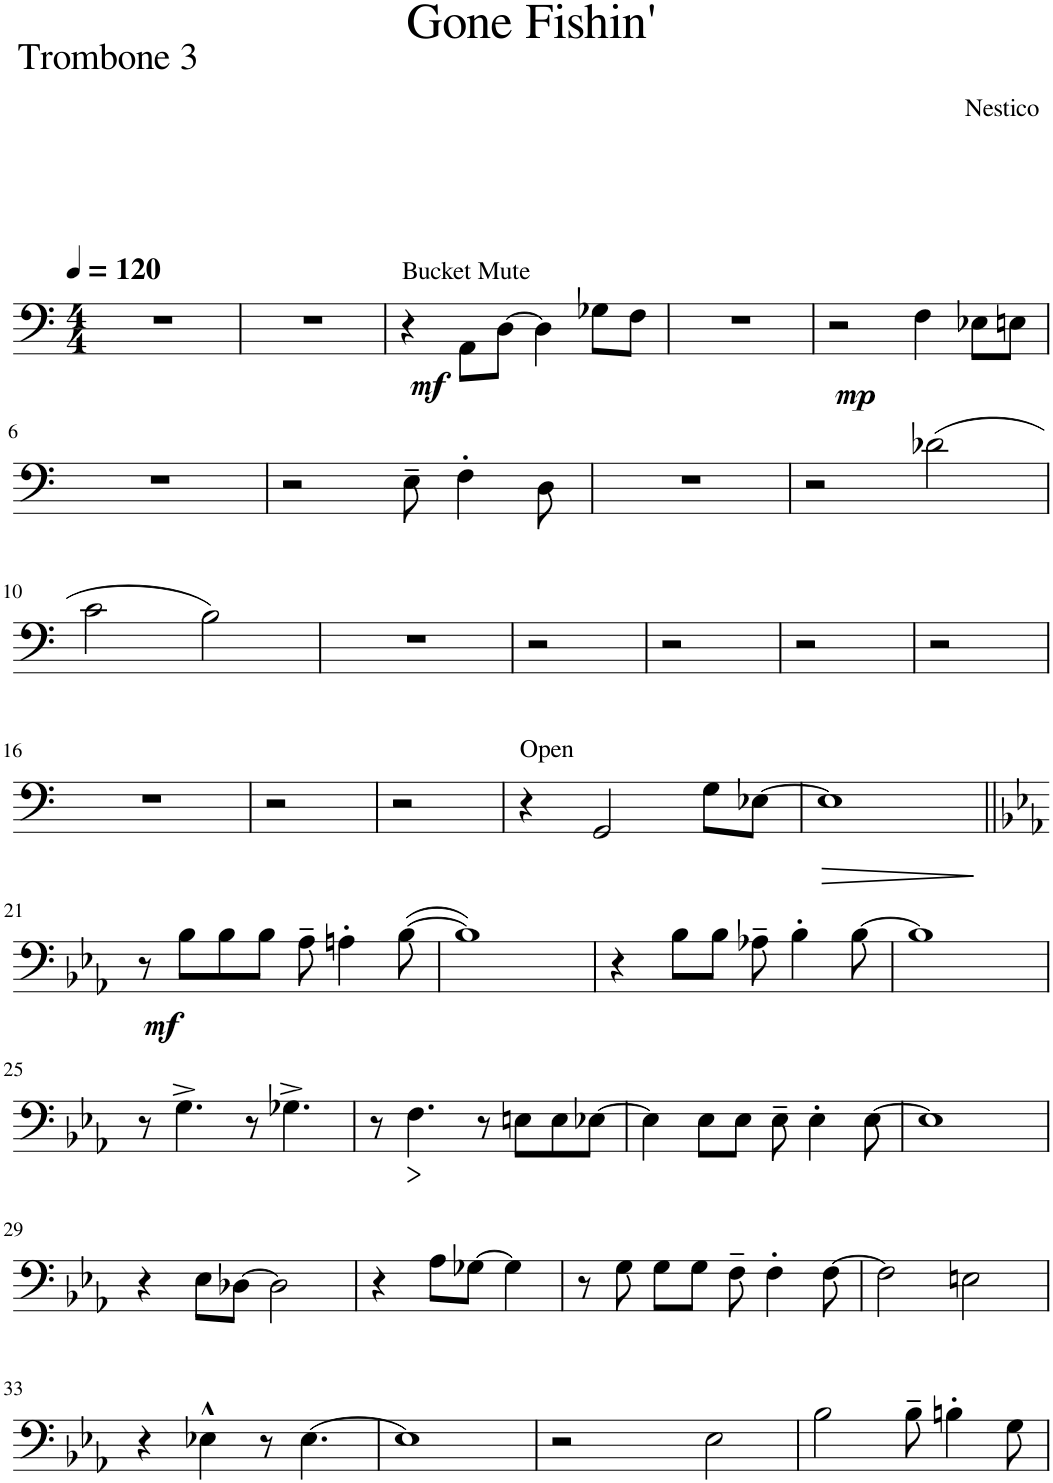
**kern	**dynam
*part1	*part1
*staff1	*staff1
*I"Trombone	*
*I'Tbn.	*
*clefF4	*
*k[]	*
*M4/4	*
*MM120	*
=1	=1
1r	.
=2	=2
1r	.
=3	=3
!LO:TX:a:t=Bucket Mute	!
!	!LO:DY:b
4r	mf
8AA\L	.
[8D\J	.
4D\]	.
8G-X\L	.
8F\J	.
=4	=4
1r	.
=5	=5
*^	*
2r	8ryy	.
!	!	!LO:DY:b
.	2..ryy	mp
4F\	.	.
8E-X\L	.	.
8En\J	.	.
*v	*v	*
!!LO:LB:g=z
=6	=6
1r	.
=7	=7
2r	.
8E~\	.
4F'\	.
8D\	.
=8	=8
1r	.
=9	=9
2r	.
(2d-X\	.
!!LO:LB:g=z
=10	=10
2c\	.
2B\)	.
=11	=11
1r	.
=12	=12
2r	.
=13	=13
2r	.
=14	=14
2r	.
=15	=15
2r	.
!!LO:LB:g=z
=16	=16
1r	.
=17	=17
2r	.
=18	=18
2r	.
=19	=19
!LO:TX:a:t=Open	!
4r	.
2GG/	.
8G\L	.
[8E-X\J	.
=20	=20
!	!LO:HP:b
1E-]	>
.	]
!!LO:LB:g=z
=21||	=21||
*k[b-e-a-]	*
!	!LO:DY:b
8r	mf
8B-\L	.
8B-\	.
8B-\J	.
8A-~\	.
4An'\	.
([8B-\	.
=22	=22
1B-])	.
=23	=23
4r	.
8B-\L	.
8B-\J	.
8A-X~\	.
4B-'\	.
[8B-\	.
=24	=24
1B-]	.
!!LO:LB:g=z
=25	=25
8r	.
4.G^\	.
8r	.
4.G-X^\	.
=26	=26
8r	.
4.F\	.
8r	.
8En\L	.
8E\	.
[8E-X\J	.
=27	=27
4E-\]	.
8E-\L	.
8E-\J	.
8E-~\	.
4E-'\	.
[8E-\	.
=28	=28
1E-]	.
!!LO:LB:g=z
=29	=29
4r	.
8E-\L	.
[8D-X\J	.
2D-\]	.
=30	=30
4r	.
8A-\L	.
[8G-X\J	.
4G-\]	.
=31	=31
8r	.
8G\	.
8G\L	.
8G\J	.
8F~\	.
4F'\	.
[8F\	.
=32	=32
2F\]	.
2En\	.
!!LO:LB:g=z
=33	=33
4r	.
4E-X^^\	.
8r	.
[4.E-\	.
=34	=34
1E-]	.
=35	=35
2r	.
2E-\	.
=36	=36
2B-\	.
8B-~\	.
4Bn'\	.
8G\	.
=	=
*-	*-
